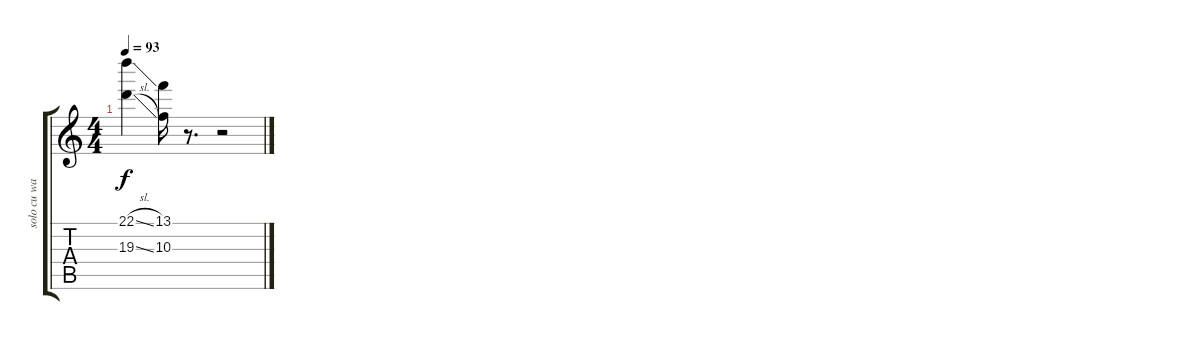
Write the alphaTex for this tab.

\track ("solo cu wah-wah" "solo cu wa") {instrument overdrivenguitar}
\staff {score tabs}
\tuning (E4 B3 G3 D3 A2 D2) {hide}
\ts (4 4)
\tempo 93
\clef g2
\ks c
(22.1{sl} 19.3{sl}).4{dy f} (13.1 10.3).16 r.8{d} r.2
